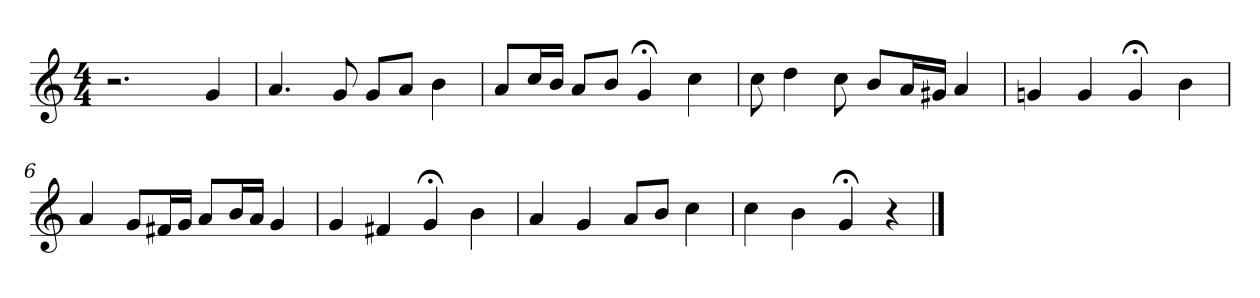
**kern
*part1
*staff1
*clefG2
*k[]
*C:
*M4/4
=1
2.r
4g
=2
4.a
8g
8g/L
8a/J
4b
=3
8a/L
16cc/L
16b/JJ
8a/L
8b/J
4g;<
4cc
=4
8cc
4dd
8cc
8b/L
16a/L
16g#X/JJ
4a
=5
4gn
4g
4g;<
4b
=6
4a
8g/L
16f#X/L
16g/JJ
8a/L
16b/L
16a/JJ
4g
=7
4g
4f#X
4g;<
4b
=8
4a
4g
8a/L
8b/J
4cc
=9
4cc
4b
4g;<
4r
==
*-
